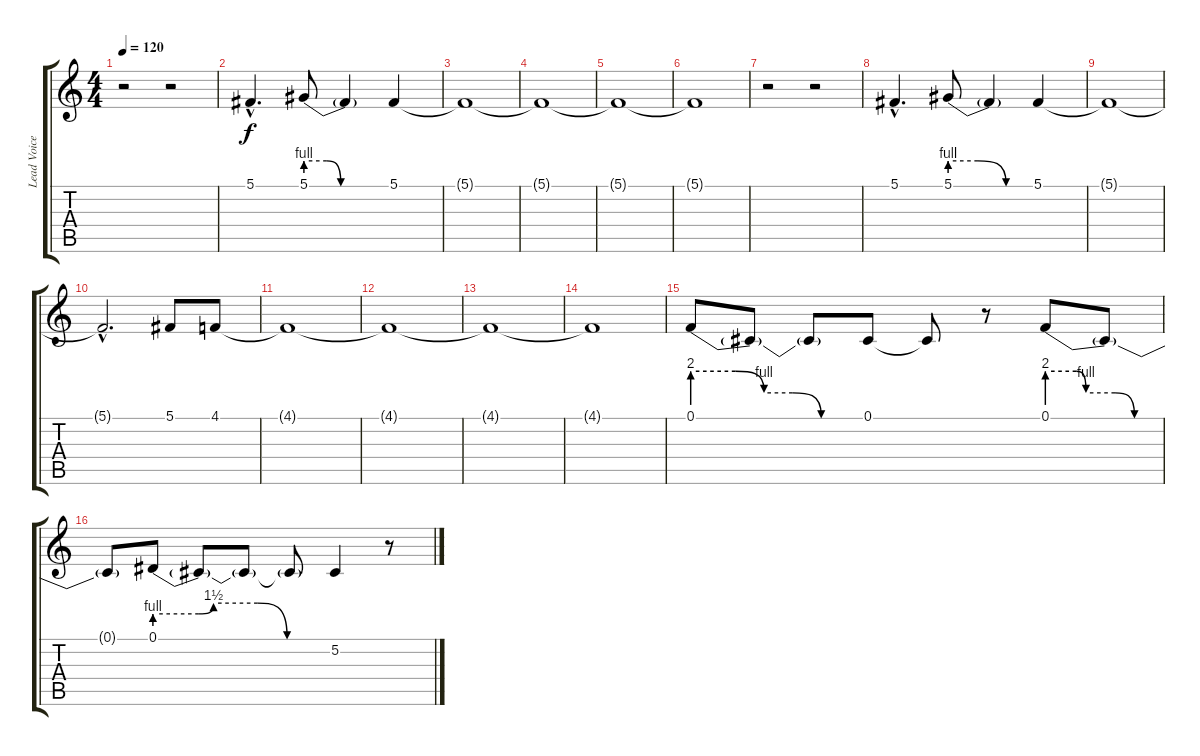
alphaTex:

\track ("Lead Voice" "Lead Voice") {instrument lead2sawtooth}
\staff {score tabs}
\tuning (Db4 Ab3 E3 B2 Gb2 Db2) {hide}
\ts (4 4)
\tempo 120
\clef g2
\ks c
r.2{dy f} r.2 |
5.1{hac}.4{d} 5.1{be (custom 0 4 15 4 25 0 40 0 60 0)}.8 5.1{t}.4 5.1.4 |
5.1{t}.1 |
5.1{t}.1 |
5.1{t}.1 |
5.1{t}.1 |
r.2 r.2 |
5.1{hac}.4{d} 5.1{be (custom 0 4 20 4 40 0 60 0)}.8 5.1{t}.4 5.1.4 |
5.1{t}.1 |
5.1{hac t}.2{d} 5.1.8 4.1.8 |
4.1{t}.1 |
4.1{t}.1 |
4.1{t}.1 |
4.1{t}.1 |
0.1{be (custom 0 8 15 8 25 4 35 4 45 0 60 0)}.8 0.1{t}.8 0.1{t}.8 0.1.8 0.1{t}.8 r.8 0.1{be (custom 0 8 15 8 20 4 35 4 45 0 60 0)}.8 0.1{t}.8 |
0.1{t}.8 0.1{be (custom 0 4 15 4 20 6 35 6 45 0 60 0)}.8 0.1{t}.8 0.1{t}.8 0.1{t}.8 5.2.4 r.8
